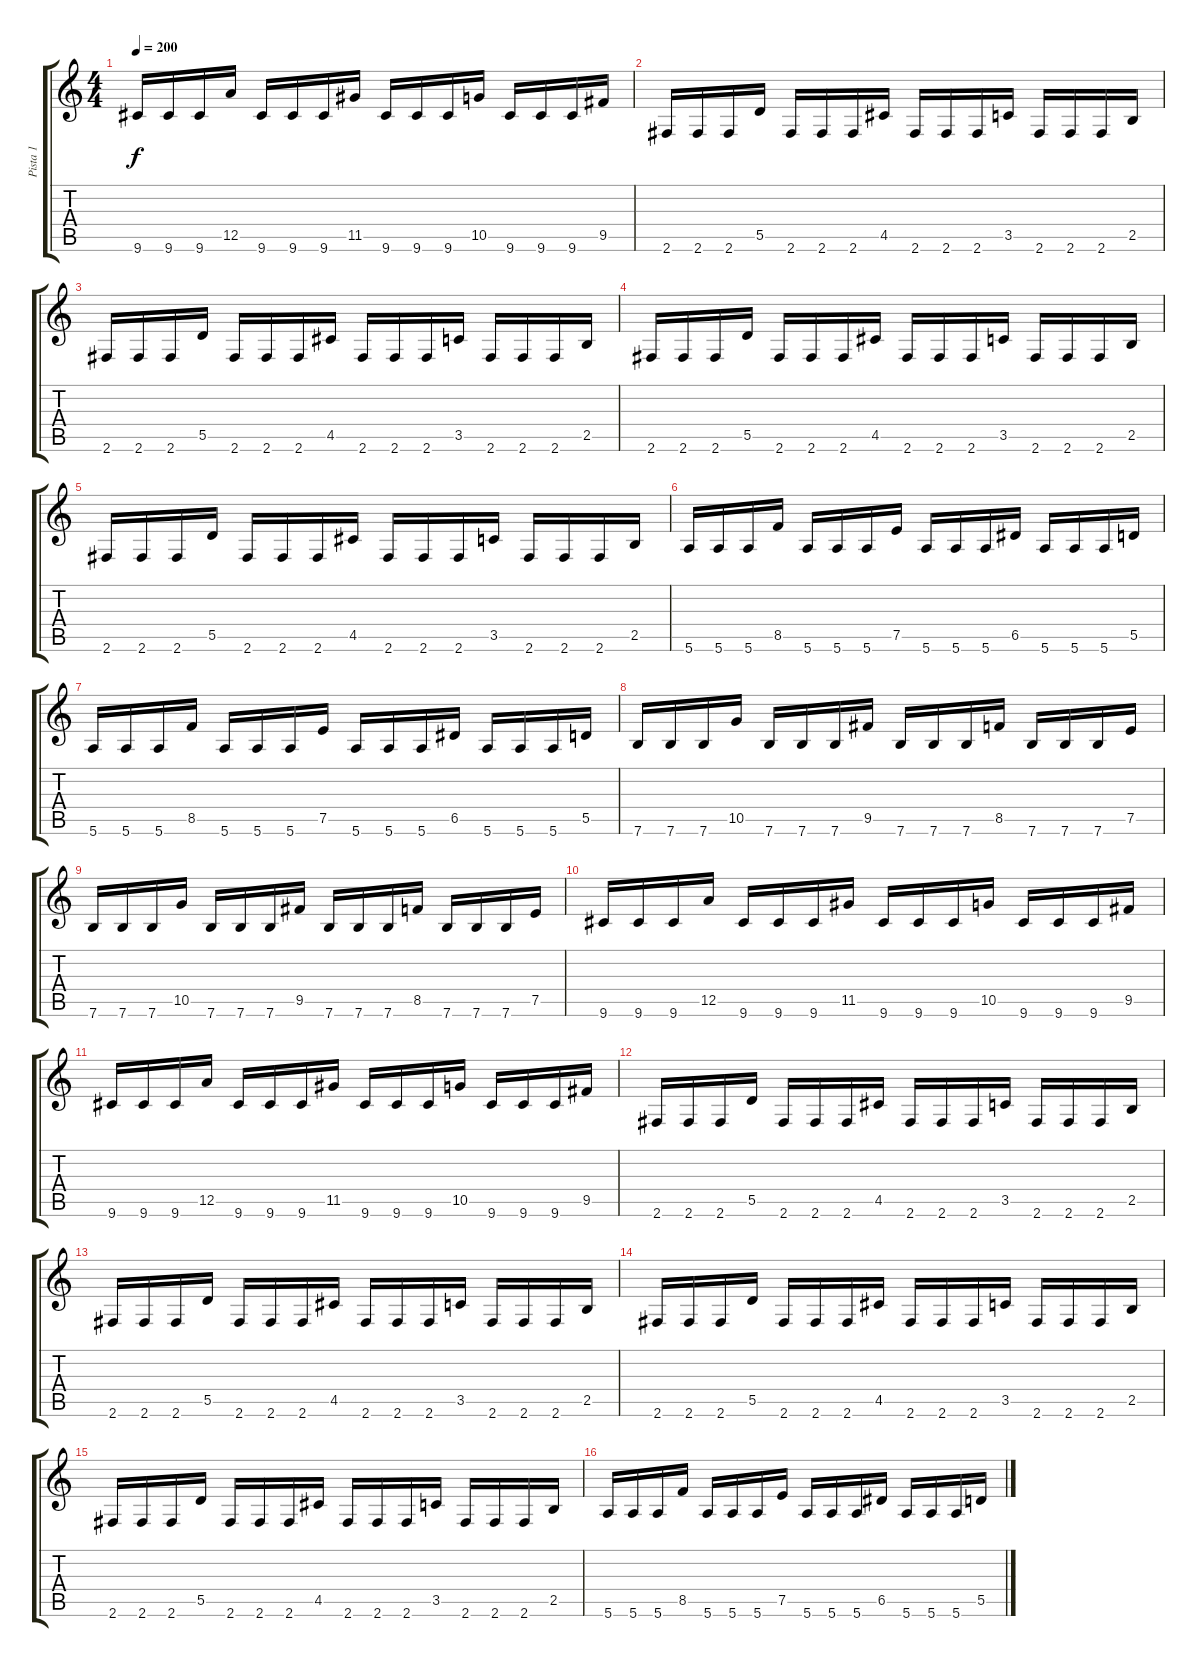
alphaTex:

\track ("Pista 1" "Pista 1") {instrument distortionguitar}
\staff {score tabs}
\tuning (E4 B3 G3 D3 A2 E2) {hide}
\ts (4 4)
\tempo 200
\clef g2
\ks c
9.6.16{dy f} 9.6.16 9.6.16 12.5.16 9.6.16 9.6.16 9.6.16 11.5.16 9.6.16 9.6.16 9.6.16 10.5.16 9.6.16 9.6.16 9.6.16 9.5.16 |
2.6.16 2.6.16 2.6.16 5.5.16 2.6.16 2.6.16 2.6.16 4.5.16 2.6.16 2.6.16 2.6.16 3.5.16 2.6.16 2.6.16 2.6.16 2.5.16 |
2.6.16 2.6.16 2.6.16 5.5.16 2.6.16 2.6.16 2.6.16 4.5.16 2.6.16 2.6.16 2.6.16 3.5.16 2.6.16 2.6.16 2.6.16 2.5.16 |
2.6.16 2.6.16 2.6.16 5.5.16 2.6.16 2.6.16 2.6.16 4.5.16 2.6.16 2.6.16 2.6.16 3.5.16 2.6.16 2.6.16 2.6.16 2.5.16 |
2.6.16 2.6.16 2.6.16 5.5.16 2.6.16 2.6.16 2.6.16 4.5.16 2.6.16 2.6.16 2.6.16 3.5.16 2.6.16 2.6.16 2.6.16 2.5.16 |
5.6.16 5.6.16 5.6.16 8.5.16 5.6.16 5.6.16 5.6.16 7.5.16 5.6.16 5.6.16 5.6.16 6.5.16 5.6.16 5.6.16 5.6.16 5.5.16 |
5.6.16 5.6.16 5.6.16 8.5.16 5.6.16 5.6.16 5.6.16 7.5.16 5.6.16 5.6.16 5.6.16 6.5.16 5.6.16 5.6.16 5.6.16 5.5.16 |
7.6.16 7.6.16 7.6.16 10.5.16 7.6.16 7.6.16 7.6.16 9.5.16 7.6.16 7.6.16 7.6.16 8.5.16 7.6.16 7.6.16 7.6.16 7.5.16 |
7.6.16 7.6.16 7.6.16 10.5.16 7.6.16 7.6.16 7.6.16 9.5.16 7.6.16 7.6.16 7.6.16 8.5.16 7.6.16 7.6.16 7.6.16 7.5.16 |
9.6.16 9.6.16 9.6.16 12.5.16 9.6.16 9.6.16 9.6.16 11.5.16 9.6.16 9.6.16 9.6.16 10.5.16 9.6.16 9.6.16 9.6.16 9.5.16 |
9.6.16 9.6.16 9.6.16 12.5.16 9.6.16 9.6.16 9.6.16 11.5.16 9.6.16 9.6.16 9.6.16 10.5.16 9.6.16 9.6.16 9.6.16 9.5.16 |
2.6.16 2.6.16 2.6.16 5.5.16 2.6.16 2.6.16 2.6.16 4.5.16 2.6.16 2.6.16 2.6.16 3.5.16 2.6.16 2.6.16 2.6.16 2.5.16 |
2.6.16 2.6.16 2.6.16 5.5.16 2.6.16 2.6.16 2.6.16 4.5.16 2.6.16 2.6.16 2.6.16 3.5.16 2.6.16 2.6.16 2.6.16 2.5.16 |
2.6.16 2.6.16 2.6.16 5.5.16 2.6.16 2.6.16 2.6.16 4.5.16 2.6.16 2.6.16 2.6.16 3.5.16 2.6.16 2.6.16 2.6.16 2.5.16 |
2.6.16 2.6.16 2.6.16 5.5.16 2.6.16 2.6.16 2.6.16 4.5.16 2.6.16 2.6.16 2.6.16 3.5.16 2.6.16 2.6.16 2.6.16 2.5.16 |
5.6.16 5.6.16 5.6.16 8.5.16 5.6.16 5.6.16 5.6.16 7.5.16 5.6.16 5.6.16 5.6.16 6.5.16 5.6.16 5.6.16 5.6.16 5.5.16
